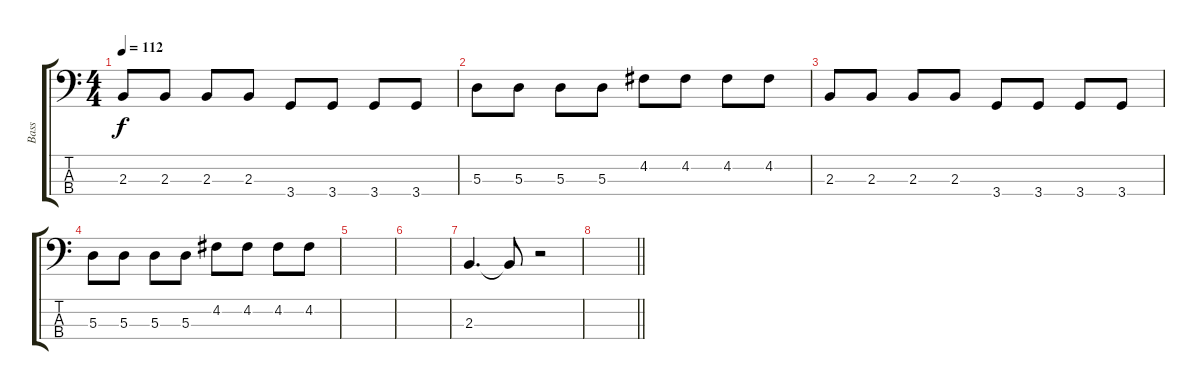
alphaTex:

\track ("Bass" "Bass") {instrument electricbassfinger}
\staff {score tabs}
\tuning (G2 D2 A1 E1) {hide}
\ts (4 4)
\tempo 112
\clef f4
\ks c
2.3.8{dy f} 2.3.8 2.3.8 2.3.8 3.4.8 3.4.8 3.4.8 3.4.8 |
5.3.8 5.3.8 5.3.8 5.3.8 4.2.8 4.2.8 4.2.8 4.2.8 |
2.3.8 2.3.8 2.3.8 2.3.8 3.4.8 3.4.8 3.4.8 3.4.8 |
5.3.8 5.3.8 5.3.8 5.3.8 4.2.8 4.2.8 4.2.8 4.2.8 |
|
|
2.3.4{d} 2.3{t}.8 r.2 |
\barLineRight lightlight
